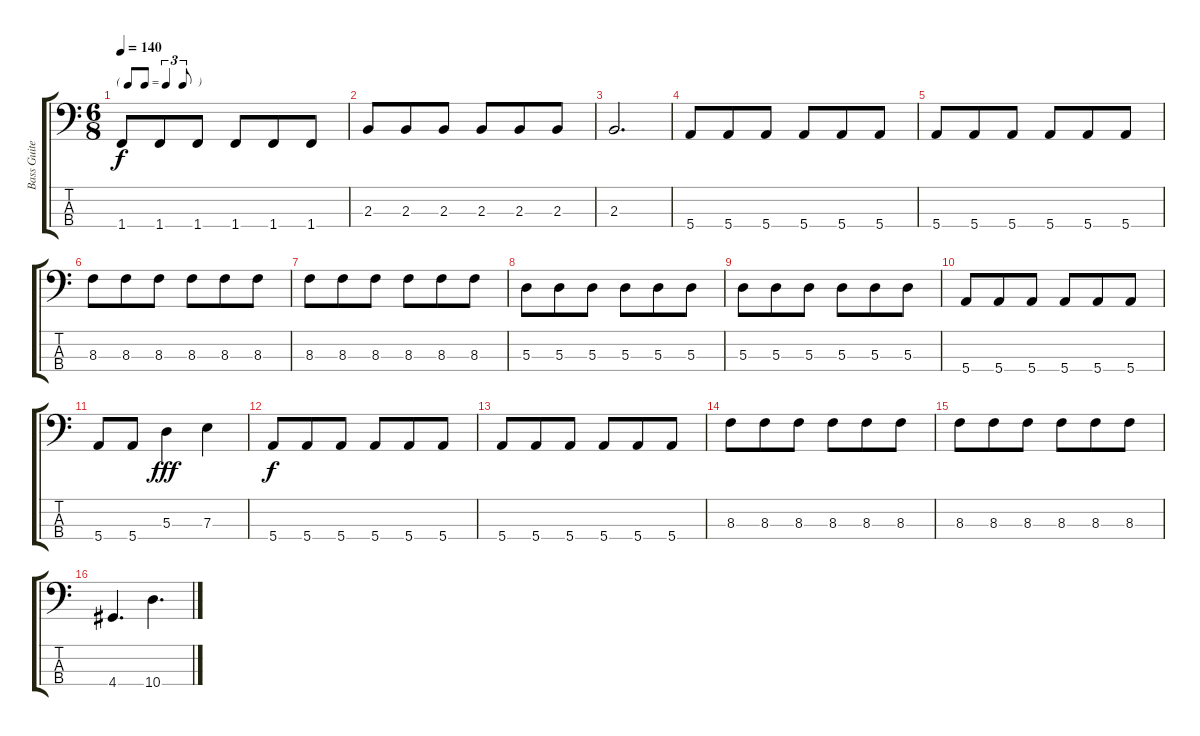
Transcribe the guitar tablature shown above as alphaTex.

\track ("Bass Guiter (Becker)" "Bass Guite") {instrument electricbassfinger}
\staff {score tabs}
\tuning (G2 D2 A1 E1) {hide}
\ts (6 8)
\tf triplet8th
\tempo 140
\clef f4
\ks c
1.4.8{dy f} 1.4.8 1.4.8 1.4.8 1.4.8 1.4.8 |
2.3.8 2.3.8 2.3.8 2.3.8 2.3.8 2.3.8 |
2.3.2{d} |
5.4.8 5.4.8 5.4.8 5.4.8 5.4.8 5.4.8 |
5.4.8 5.4.8 5.4.8 5.4.8 5.4.8 5.4.8 |
8.3.8 8.3.8 8.3.8 8.3.8 8.3.8 8.3.8 |
8.3.8 8.3.8 8.3.8 8.3.8 8.3.8 8.3.8 |
5.3.8 5.3.8 5.3.8 5.3.8 5.3.8 5.3.8 |
5.3.8 5.3.8 5.3.8 5.3.8 5.3.8 5.3.8 |
5.4.8 5.4.8 5.4.8 5.4.8 5.4.8 5.4.8 |
5.4.8 5.4.8 5.3.4{dy fff} 7.3.4 |
5.4.8{dy f} 5.4.8 5.4.8 5.4.8 5.4.8 5.4.8 |
5.4.8 5.4.8 5.4.8 5.4.8 5.4.8 5.4.8 |
8.3.8 8.3.8 8.3.8 8.3.8 8.3.8 8.3.8 |
8.3.8 8.3.8 8.3.8 8.3.8 8.3.8 8.3.8 |
4.4.4{d} 10.4.4{d}
